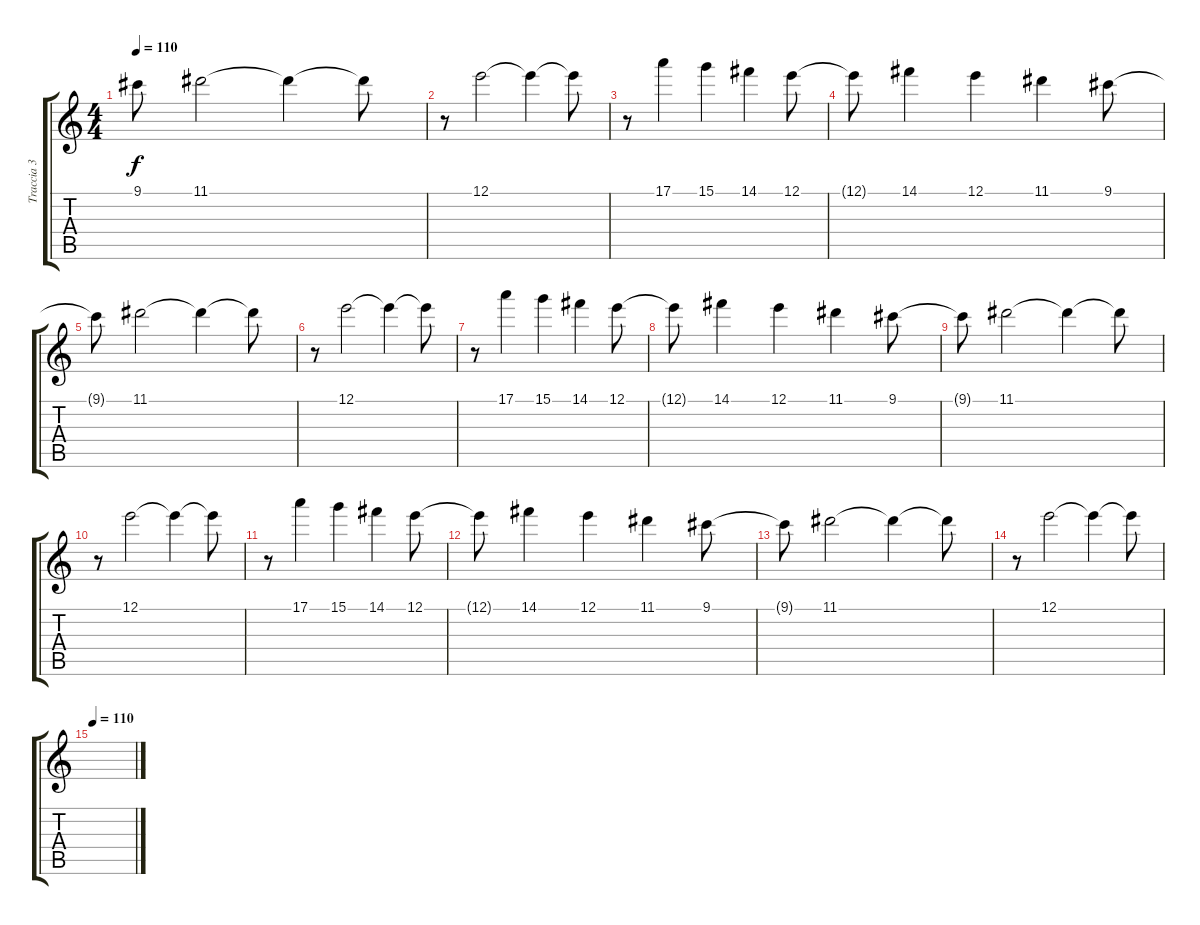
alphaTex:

\track ("Traccia 3" "Traccia 3") {instrument contrabass}
\staff {score tabs}
\tuning (E4 B3 G3 D3 A2 E2) {hide}
\ts (4 4)
\tempo 110
\clef g2
\ks c
9.1{t}.8{dy f} 11.1.2 11.1{t}.4 11.1{t}.8 |
r.8 12.1.2 12.1{t}.4 12.1{t}.8 |
r.8{volume 9 instrument brightacousticpiano} 17.1.4 15.1.4 14.1.4 12.1.8 |
12.1{t}.8 14.1.4 12.1.4 11.1.4 9.1.8 |
9.1{t}.8 11.1.2 11.1{t}.4 11.1{t}.8 |
r.8 12.1.2 12.1{t}.4 12.1{t}.8 |
r.8{volume 9 instrument brightacousticpiano} 17.1.4 15.1.4 14.1.4 12.1.8 |
12.1{t}.8 14.1.4 12.1.4 11.1.4 9.1.8 |
9.1{t}.8 11.1.2 11.1{t}.4 11.1{t}.8 |
r.8 12.1.2 12.1{t}.4 12.1{t}.8 |
r.8{volume 9 instrument brightacousticpiano} 17.1.4 15.1.4 14.1.4 12.1.8 |
12.1{t}.8 14.1.4 12.1.4 11.1.4 9.1.8 |
9.1{t}.8 11.1.2 11.1{t}.4 11.1{t}.8 |
r.8 12.1.2 12.1{t}.4 12.1{t}.8 |
\tempo 110
